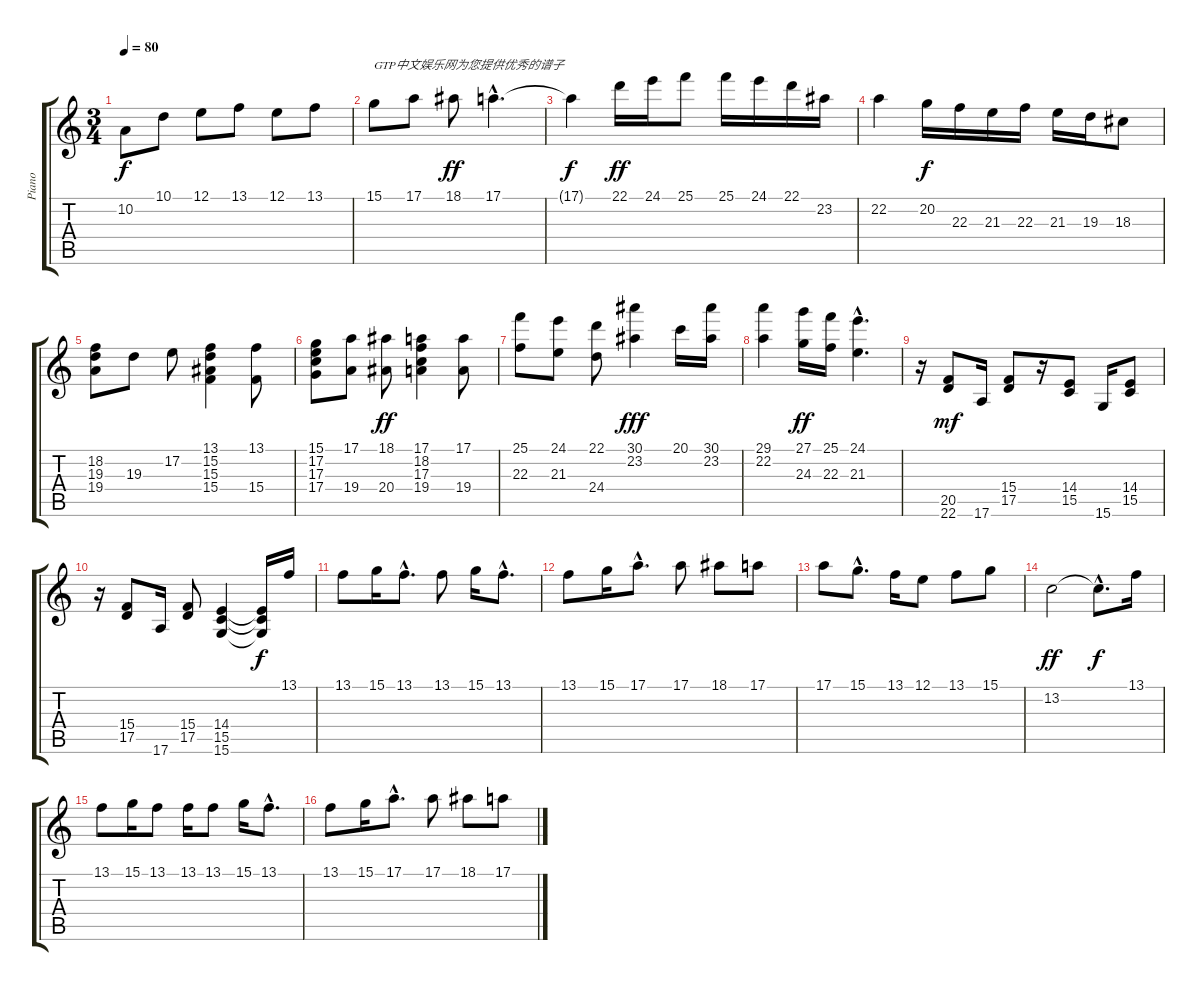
\track ("Piano" "Piano") {instrument acousticgrandpiano}
\staff {score tabs}
\tuning (E4 B3 G3 D3 A2 E2) {hide}
\ts (3 4)
\tempo 80
\clef g2
\ks c
10.2.8{dy f instrument acousticgrandpiano} 10.1.8 12.1.8 13.1.8 12.1.8 13.1.8 |
15.1.8{txt "GTP中文娱乐网为您提供优秀的谱子"} 17.1.8 18.1.8{dy ff} 17.1{hac}.4{d} |
17.1{t}.4{dy f} 22.1.16{dy ff} 24.1.16 25.1.8 25.1.16 24.1.16 22.1.16 23.2.16 |
22.2.4 20.2.16{dy f} 22.3.16 21.3.16 22.3.16 21.3.16 19.3.16 18.3.8 |
(18.2 19.3 19.4).8 19.3.8 17.2.8 (13.1 15.2 15.3 15.4).4 (13.1 15.4).8 |
(15.1 17.2 17.3 17.4).8 (17.1 19.4).8 (18.1 20.4).8{dy ff} (17.1 18.2 17.3 19.4).4 (17.1 19.4).8 |
(25.1 22.3).8 (24.1 21.3).8 (22.1 24.4).8 (30.1 23.2).4{dy fff} 20.1.16 (30.1 23.2).16 |
(29.1 22.2).4 (27.1 24.3).16{dy ff} (25.1 22.3).16 (24.1{hac} 21.3{hac}).4{d} |
r.16 (20.5 22.6).8{dy mf} 17.6.16 (15.4 17.5).8 r.16 (14.4 15.5).8 15.6.16 (14.4 15.5).8 |
r.16 (15.4 17.5).8 17.6.16 (15.4 17.5).8 (14.4 15.5 15.6).4 (14.4{t} 15.5{t} 15.6{t}).16{dy f} 13.1.16 |
13.1.8 15.1.16 13.1{hac}.8{d} 13.1.8 15.1.16 13.1{hac}.8{d} |
13.1.8 15.1.16 17.1{hac}.8{d} 17.1.8 18.1.8 17.1.8 |
17.1.8 15.1{hac}.8{d} 13.1.16 12.1.8 13.1.8 15.1.8 |
13.2.2{dy ff} 13.2{hac t}.8{d dy f} 13.1.16 |
13.1.8 15.1.16 13.1.8 13.1.16 13.1.8 15.1.16 13.1{hac}.8{d} |
13.1.8 15.1.16 17.1{hac}.8{d} 17.1.8 18.1.8 17.1.8
